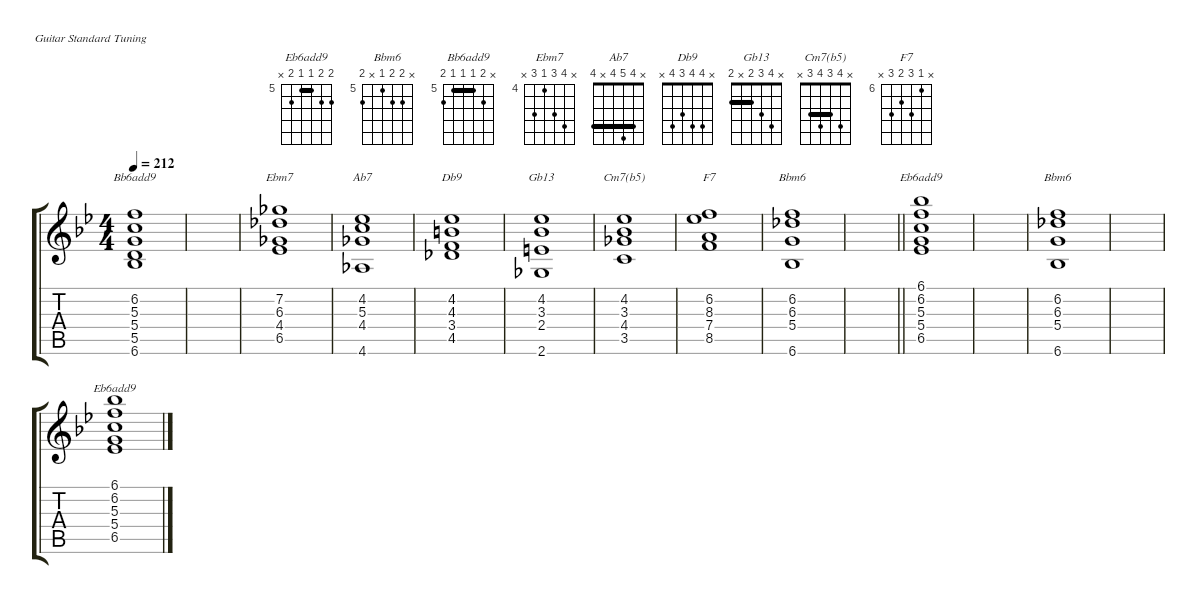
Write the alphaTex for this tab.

\defaultSystemsLayout 4
\hideDynamics
\bracketExtendMode groupsimilarinstruments
\singleTrackTrackNamePolicy hidden
\multiTrackTrackNamePolicy allsystems
\firstSystemTrackNameMode fullname
\otherSystemsTrackNameMode fullname
\firstSystemTrackNameOrientation horizontal
\otherSystemsTrackNameOrientation horizontal
\defaultBarNumberDisplay Hide
\track ("chords" "N-Gt") {instrument acousticguitarnylon}
\staff {score tabs}
\tuning (E4 B3 G3 D3 A2 E2)
\chord ("Eb6add9" 6 6 5 5 6 x) {firstfret 5 barre 5}
\chord ("Bbm6" x 6 6 5 x 6) {firstfret 5}
\chord ("Bb6add9" x 6 5 5 5 6) {firstfret 5 barre (5 5)}
\chord ("Ebm7" x 7 6 4 6 x) {firstfret 4}
\chord ("Ab7" x 4 5 4 x 4) {barre (4 4)}
\chord ("Db9" x 4 4 3 4 x)
\chord ("Gb13" x 4 3 2 x 2) {barre 2}
\chord ("Cm7(b5)" x 4 3 4 3 x) {barre 3}
\chord ("F7" x 6 8 7 8 x) {firstfret 6}
\ts (4 4)
\tempo 212
\clef g2
\scale
0.25
\ks bb
(6.6 5.5 5.4 5.3 6.2).1{ch "Bb6add9" dy mf} |
\scale
0.25 |
\scale
0.25 (6.5 4.4 6.3 7.2).1{ch "Ebm7"} |
\scale
0.25 (4.6 4.4 5.3 4.2).1{ch "Ab7"} |
\scale
0.25 (4.5 3.4 4.3 4.2).1{ch "Db9"} |
\scale
0.25 (2.6 2.4 3.3 4.2).1{ch "Gb13"} |
\scale
0.25 (3.5 4.4 3.3 4.2).1{ch "Cm7(b5)"} |
\scale
0.25 (8.5 7.4 8.3 6.2).1{ch "F7"} |
\scale
0.25 (6.6 5.4 6.3 6.2).1{ch "Bbm6"} |
\scale
0.25
\barLineRight lightlight
|
\scale
0.25 (6.5 5.4 5.3 6.2 6.1).1{ch "Eb6add9"} |
\scale
0.25 |
\scale
0.25 (6.6 5.4 6.3 6.2).1{ch "Bbm6"} |
\scale
0.25 |
\scale
0.25 (6.5 5.4 5.3 6.2 6.1).1{ch "Eb6add9"} |
\scale
0.25
